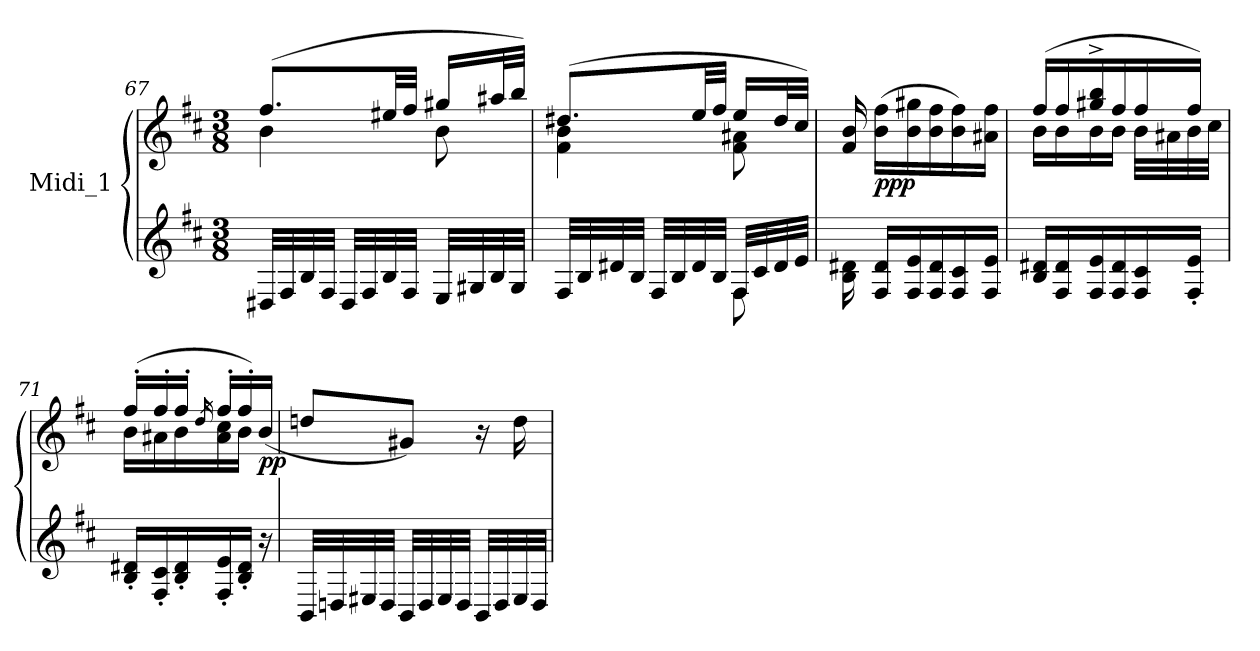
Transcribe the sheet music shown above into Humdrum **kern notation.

**kern	**kern	**dynam
*part1	*part1	*part1
*staff2	*staff1	*staff1/2
*I"Midi_1	*	*
*clefG2	*clefG2	*
*k[f#c#]	*k[f#c#]	*
*D:	*D:	*
*M3/8	*M3/8	*
=67	=67	=67
*	*^	*
32D#X/LLL	(>8.ff#/L	4b\	.
32F#/	.	.	.
32B/	.	.	.
32F#/JJJ	.	.	.
32D#/LLL	.	.	.
32F#/	.	.	.
32B/	32ee#X/LL	.	.
32F#/JJJ	32ff#/JJJ	.	.
32E/LLL	16gg#X/LL	8b\	.
32G#X/	.	.	.
32B/	32aa#X/L	.	.
32G#/JJJ	32bb/JJJ)	.	.
=68	=68	=68	=68
*^	*	*	*
32F#/LLL	4ryy	(>8.dd#X/L	4f#\ 4b\	.
32B/	.	.	.	.
32d#X/	.	.	.	.
32B/JJJ	.	.	.	.
32F#/LLL	.	.	.	.
32B/	.	.	.	.
32d#/	.	32ee/LL	.	.
32B/JJJ	.	32ff#/JJJ	.	.
32F#/LLL	8F#\	16ee/LL	8f#\ 8a#X\	.
32c#/	.	.	.	.
32d#/	.	32dd#/L	.	.
32e/JJJ	.	32cc#/JJJ)	.	.
*v	*v	*	*	*
*	*v	*v	*
!!LO:LB:g=z
=69	=69	=69
16B\ 16d#X\	16f#/ 16b/	.
!	!	!LO:DY:b
16F#/ 16d#/LL	(>16b\ 16ff#\LL	ppp
16F#/ 16e/	16b\ 16gg#X\	.
16F#/ 16d#/	16b\ 16ff#\	.
16F#/ 16c#/	16b\ 16ff#\)	.
16F#/ 16e/JJ	16a#X\ 16ff#\JJ	.
=70	=70	=70
*	*^	*
16B/ 16d#X/LL	(>16ff#/LL	16b\LL	.
16F#/ 16d#/	16ff#/	16b\	.
16F#/ 16e/	16gg#X/^ 16bb/^	16b\	.
16F#/ 16d#/	16ff#/	16b\JJ	.
16F#/ 16c#/	16ff#/	32b\LLL	.
.	.	32a#X\	.
16F#/' 16e/'JJ	16ff#/JJ)	32b\	.
.	.	32cc#\JJJ	.
=71	=71	=71	=71
16B/' 16d#X/'LL	(>16ff#'/LL	16b\LL	.
16F#/' 16c#/'	16ff#'/	16a#X\	.
16B/' 16d#/'	16ff#'/JJ	16b\	.
.	16qdd/	.	.
16F#/' 16e/'	16ff#'/LL	16a#\ 16cc#i\	.
16B/' 16d#/'JJ	16ff#'/)	16b\JJ	.
!	!	!	!LO:DY:b
16r	(>16b/JJ	16ryy	pp
*	*v	*v	*
=72	=72	=72
32BB/LLL	8ddni/L	.
32Dni/	.	.
32E#X/	.	.
32D/JJJ	.	.
32BB/LLL	8g#X/J)	.
32D/	.	.
32E#/	.	.
32D/JJJ	.	.
32BB/LLL	16r	.
32D/	.	.
32E#/	16dd\	.
32D/JJJ	.	.
=	=	=
*-	*-	*-
